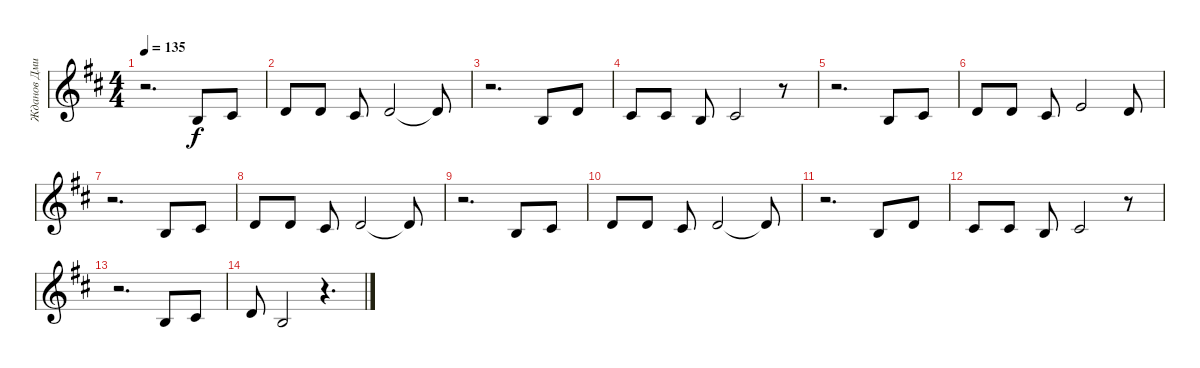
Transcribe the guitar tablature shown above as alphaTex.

\track ("Жданов Дмитрий" "Жданов Дми") {instrument flute}
\staff {score}
\tuning (E4 B3 G3 D3 A2 E2) {hide}
\ts (4 4)
\tempo 135
\clef g2
\ks d
r.2{d dy f} 0.2.8 2.2.8 |
3.2.8 3.2.8 2.2.8 3.2.2 3.2{t}.8 |
r.2{d} 0.2.8 3.2.8 |
2.2.8 2.2.8 0.2.8 11.4.2 r.8 |
r.2{d} 0.2.8 2.2.8 |
3.2.8 3.2.8 2.2.8 0.1.2 3.2.8 |
r.2{d} 0.2.8 2.2.8 |
3.2.8 3.2.8 2.2.8 3.2.2 3.2{t}.8 |
r.2{d} 0.2.8 2.2.8 |
3.2.8 3.2.8 2.2.8 3.2.2 3.2{t}.8 |
r.2{d} 0.2.8 3.2.8 |
2.2.8 2.2.8 0.2.8 2.2.2 r.8 |
r.2{d} 0.2.8 2.2.8 |
3.2.8 4.3.2 r.4{d}
